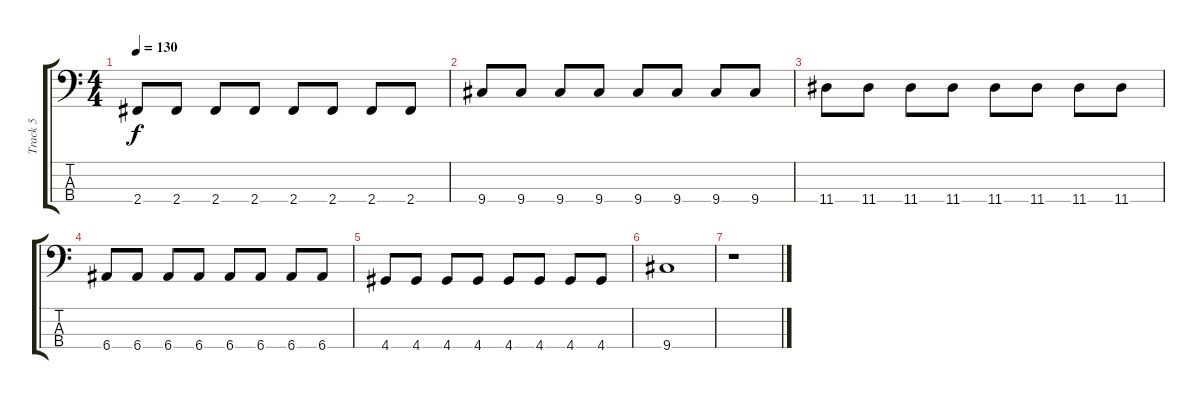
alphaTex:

\track ("Track 5" "Track 5") {instrument electricbasspick}
\staff {score tabs}
\tuning (G2 D2 A1 E1) {hide}
\ts (4 4)
\tempo 130
\clef f4
\ks c
2.4.8{dy f} 2.4.8 2.4.8 2.4.8 2.4.8 2.4.8 2.4.8 2.4.8 |
9.4.8 9.4.8 9.4.8 9.4.8 9.4.8 9.4.8 9.4.8 9.4.8 |
11.4.8 11.4.8 11.4.8 11.4.8 11.4.8 11.4.8 11.4.8 11.4.8 |
6.4.8 6.4.8 6.4.8 6.4.8 6.4.8 6.4.8 6.4.8 6.4.8 |
4.4.8 4.4.8 4.4.8 4.4.8 4.4.8 4.4.8 4.4.8 4.4.8 |
9.4.1 |
r.1
